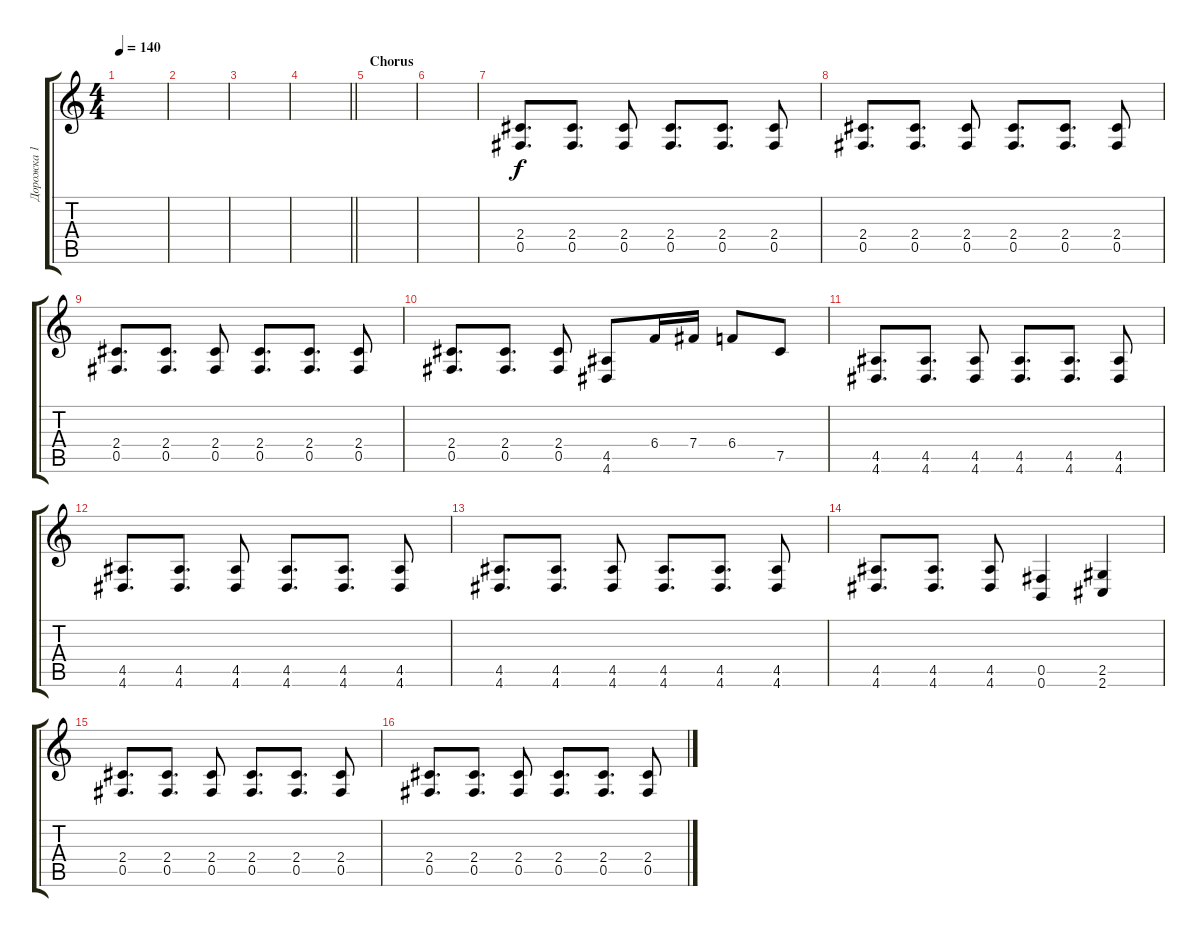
\track ("Дорожка 1" "Дорожка 1") {instrument distortionguitar}
\staff {score tabs}
\tuning (Db4 Ab3 E3 B2 Gb2 B1) {hide}
\ts (4 4)
\tempo 140
\clef g2
\ks c
|
|
|
\barLineRight lightlight
|
\section ("" "Chorus")
|
|
(2.4 0.5).8{d} (2.4 0.5).8{d} (2.4 0.5).8 (2.4 0.5).8{d} (2.4 0.5).8{d} (2.4 0.5).8 |
(2.4 0.5).8{d} (2.4 0.5).8{d} (2.4 0.5).8 (2.4 0.5).8{d} (2.4 0.5).8{d} (2.4 0.5).8 |
(2.4 0.5).8{d} (2.4 0.5).8{d} (2.4 0.5).8 (2.4 0.5).8{d} (2.4 0.5).8{d} (2.4 0.5).8 |
(2.4 0.5).8{d} (2.4 0.5).8{d} (2.4 0.5).8 (4.5 4.6).8 6.4.16 7.4.16 6.4.8 7.5.8 |
(4.5 4.6).8{d} (4.5 4.6).8{d} (4.5 4.6).8 (4.5 4.6).8{d} (4.5 4.6).8{d} (4.5 4.6).8 |
(4.5 4.6).8{d} (4.5 4.6).8{d} (4.5 4.6).8 (4.5 4.6).8{d} (4.5 4.6).8{d} (4.5 4.6).8 |
(4.5 4.6).8{d} (4.5 4.6).8{d} (4.5 4.6).8 (4.5 4.6).8{d} (4.5 4.6).8{d} (4.5 4.6).8 |
(4.5 4.6).8{d} (4.5 4.6).8{d} (4.5 4.6).8 (0.5 0.6).4 (2.5 2.6).4 |
(2.4 0.5).8{d} (2.4 0.5).8{d} (2.4 0.5).8 (2.4 0.5).8{d} (2.4 0.5).8{d} (2.4 0.5).8 |
(2.4 0.5).8{d} (2.4 0.5).8{d} (2.4 0.5).8 (2.4 0.5).8{d} (2.4 0.5).8{d} (2.4 0.5).8
